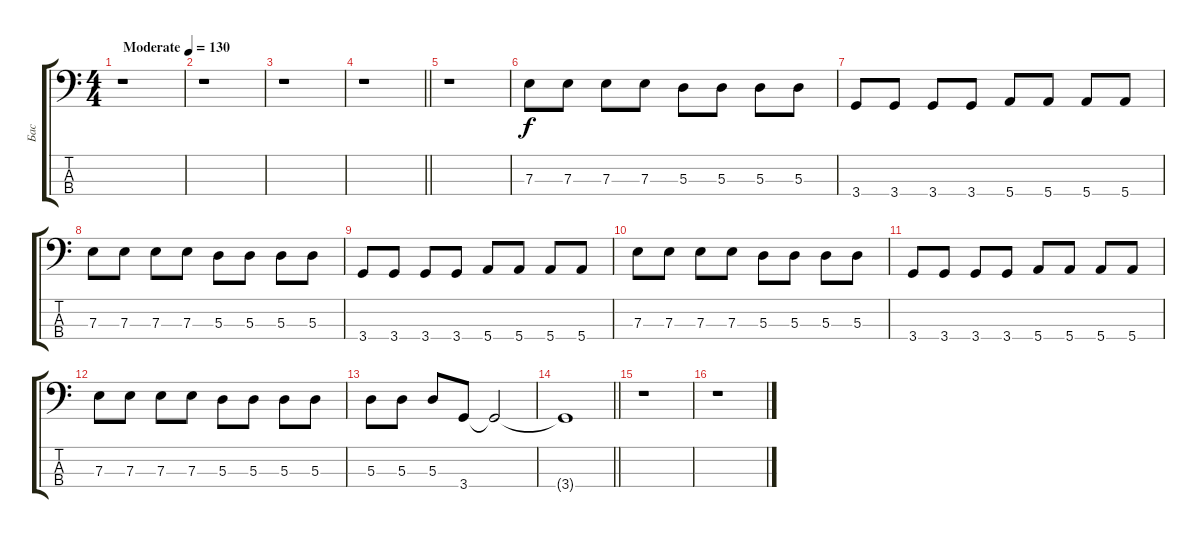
\track ("Бас" "Бас") {instrument electricbassfinger}
\staff {score tabs}
\tuning (G2 D2 A1 E1) {hide}
\ts (4 4)
\tempo (130 "Moderate")
\clef f4
\ks c
r.1{dy f instrument electricbassfinger} |
r.1 |
r.1 |
\barLineRight lightlight
r.1 |
r.1 |
7.3.8 7.3.8 7.3.8 7.3.8 5.3.8 5.3.8 5.3.8 5.3.8 |
3.4.8 3.4.8 3.4.8 3.4.8 5.4.8 5.4.8 5.4.8 5.4.8 |
7.3.8 7.3.8 7.3.8 7.3.8 5.3.8 5.3.8 5.3.8 5.3.8 |
3.4.8 3.4.8 3.4.8 3.4.8 5.4.8 5.4.8 5.4.8 5.4.8 |
7.3.8 7.3.8 7.3.8 7.3.8 5.3.8 5.3.8 5.3.8 5.3.8 |
3.4.8 3.4.8 3.4.8 3.4.8 5.4.8 5.4.8 5.4.8 5.4.8 |
7.3.8 7.3.8 7.3.8 7.3.8 5.3.8 5.3.8 5.3.8 5.3.8 |
5.3.8 5.3.8 5.3.8 3.4.8 3.4{t}.2 |
\barLineRight lightlight
3.4{t}.1 |
r.1 |
r.1
